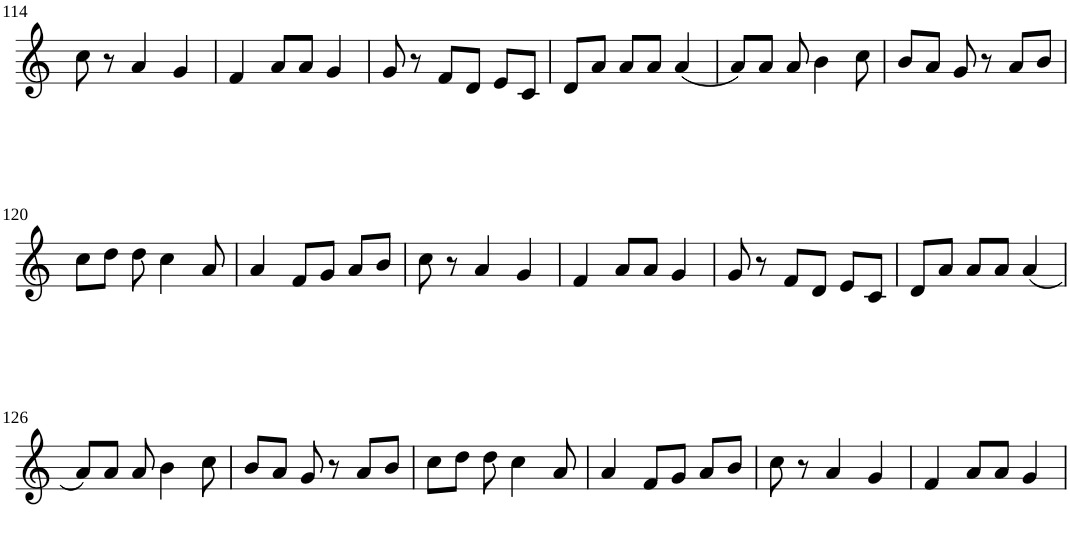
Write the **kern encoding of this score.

**kern
*part1
*staff1
*I"Violin
!!LO:PB:g=z
*clefG2
*k[]
*M3/4
=114
8cc\
8r
4a/
4g/
=115
4f/
8a/L
8a/J
4g/
=116
8g/
8r
8f/L
8d/J
8e/L
8c/J
=117
8d/L
8a/J
8a/L
8a/J
(4a/
=118
8a/L)
8a/J
8a/
4b\
8cc\
=119
8b/L
8a/J
8g/
8r
8a/L
8b/J
!!LO:LB:g=z
=120
8cc\L
8dd\J
8dd\
4cc\
8a/
=121
4a/
8f/L
8g/J
8a/L
8b/J
=122
8cc\
8r
4a/
4g/
=123
4f/
8a/L
8a/J
4g/
=124
8g/
8r
8f/L
8d/J
8e/L
8c/J
=125
8d/L
8a/J
8a/L
8a/J
(4a/
!!LO:LB:g=z
=126
8a/L)
8a/J
8a/
4b\
8cc\
=127
8b/L
8a/J
8g/
8r
8a/L
8b/J
=128
8cc\L
8dd\J
8dd\
4cc\
8a/
=129
4a/
8f/L
8g/J
8a/L
8b/J
=130
8cc\
8r
4a/
4g/
=131
4f/
8a/L
8a/J
4g/
=
*-
